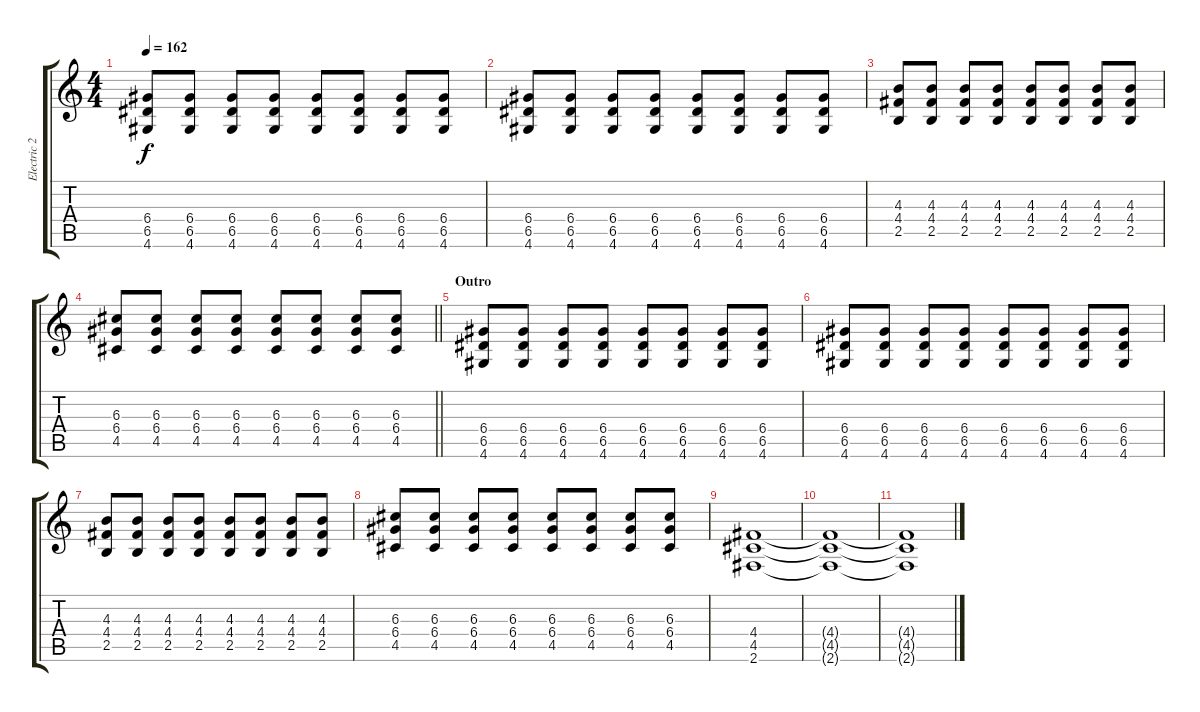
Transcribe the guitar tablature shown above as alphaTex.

\track ("Electric 2" "Electric 2") {instrument distortionguitar}
\staff {score tabs}
\tuning (E4 B3 G3 D3 A2 E2) {hide}
\ts (4 4)
\tempo 162
\clef g2
\ks c
(6.4 6.5 4.6).8{dy f} (6.4 6.5 4.6).8 (6.4 6.5 4.6).8 (6.4 6.5 4.6).8 (6.4 6.5 4.6).8 (6.4 6.5 4.6).8 (6.4 6.5 4.6).8 (6.4 6.5 4.6).8 |
(6.4 6.5 4.6).8 (6.4 6.5 4.6).8 (6.4 6.5 4.6).8 (6.4 6.5 4.6).8 (6.4 6.5 4.6).8 (6.4 6.5 4.6).8 (6.4 6.5 4.6).8 (6.4 6.5 4.6).8 |
(4.3 4.4 2.5).8 (4.3 4.4 2.5).8 (4.3 4.4 2.5).8 (4.3 4.4 2.5).8 (4.3 4.4 2.5).8 (4.3 4.4 2.5).8 (4.3 4.4 2.5).8 (4.3 4.4 2.5).8 |
\barLineRight lightlight
(6.3 6.4 4.5).8 (6.3 6.4 4.5).8 (6.3 6.4 4.5).8 (6.3 6.4 4.5).8 (6.3 6.4 4.5).8 (6.3 6.4 4.5).8 (6.3 6.4 4.5).8 (6.3 6.4 4.5).8 |
\section ("" "Outro")
(6.4 6.5 4.6).8 (6.4 6.5 4.6).8 (6.4 6.5 4.6).8 (6.4 6.5 4.6).8 (6.4 6.5 4.6).8 (6.4 6.5 4.6).8 (6.4 6.5 4.6).8 (6.4 6.5 4.6).8 |
(6.4 6.5 4.6).8 (6.4 6.5 4.6).8 (6.4 6.5 4.6).8 (6.4 6.5 4.6).8 (6.4 6.5 4.6).8 (6.4 6.5 4.6).8 (6.4 6.5 4.6).8 (6.4 6.5 4.6).8 |
(4.3 4.4 2.5).8 (4.3 4.4 2.5).8 (4.3 4.4 2.5).8 (4.3 4.4 2.5).8 (4.3 4.4 2.5).8 (4.3 4.4 2.5).8 (4.3 4.4 2.5).8 (4.3 4.4 2.5).8 |
(6.3 6.4 4.5).8 (6.3 6.4 4.5).8 (6.3 6.4 4.5).8 (6.3 6.4 4.5).8 (6.3 6.4 4.5).8 (6.3 6.4 4.5).8 (6.3 6.4 4.5).8 (6.3 6.4 4.5).8 |
(4.4 4.5 2.6).1 |
(4.4{t} 4.5{t} 2.6{t}).1{volume 2} |
(4.4{t} 4.5{t} 2.6{t}).1
